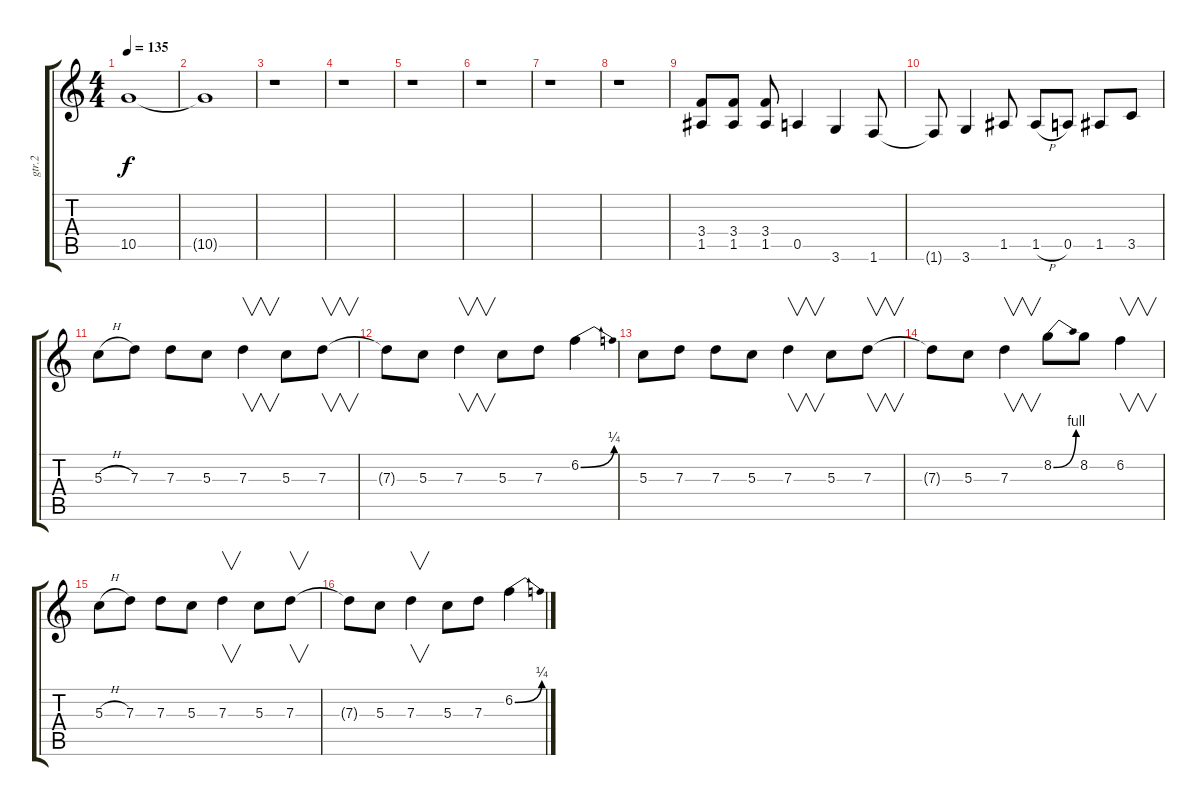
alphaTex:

\track ("gtr.2" "gtr.2") {instrument distortionguitar}
\staff {score tabs}
\tuning (E4 B3 G3 D3 A2 E2) {hide}
\ts (4 4)
\tempo 135
\clef g2
\ks c
10.5{t}.1{dy f} |
10.5{t}.1 |
r.1 |
r.1 |
r.1 |
r.1 |
r.1 |
r.1 |
(3.4 1.5).8 (3.4 1.5).8 (3.4 1.5).8 0.5.4 3.6.4 1.6.8 |
1.6{t}.8 3.6.4 1.5.8 1.5{h}.8 0.5.8 1.5.8 3.5.8 |
5.3{h}.8 7.3.8 7.3.8 5.3.8 7.3.4{v} 5.3.8 7.3.8{v} |
7.3{t}.8 5.3.8 7.3.4{v} 5.3.8 7.3.8 6.2{be (bend 0 0 60 1)}.4 |
5.3.8 7.3.8 7.3.8 5.3.8 7.3.4{v} 5.3.8 7.3.8{v} |
7.3{t}.8 5.3.8 7.3.4{v} 8.2{be (bend 0 0 60 4)}.8 8.2.8 6.2.4{v} |
5.3{h}.8 7.3.8 7.3.8 5.3.8 7.3.4{v} 5.3.8 7.3.8{v} |
7.3{t}.8 5.3.8 7.3.4{v} 5.3.8 7.3.8 6.2{be (bend 0 0 60 1)}.4
